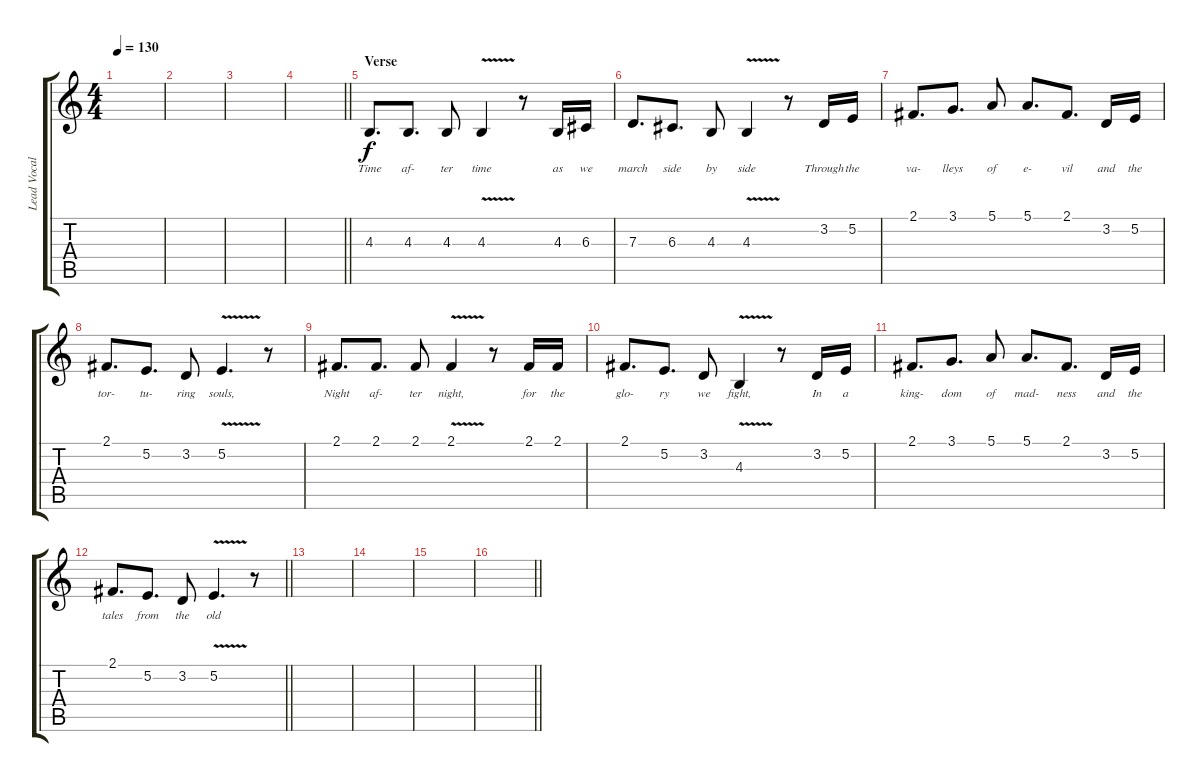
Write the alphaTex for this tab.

\track ("Lead Vocal - Marc Hudson" "Lead Vocal") {instrument clarinet}
\staff {score tabs}
\tuning (E4 B3 G3 D3 A2 E2) {hide}
\ts (4 4)
\tempo 130
\clef g2
\ks c
|
|
|
\barLineRight lightlight
|
\section ("" "Verse")
4.3.8{d lyrics (0 "Time") lyrics (1 "") lyrics (2 "") lyrics (3 "") lyrics (4 "")} 4.3.8{d lyrics (0 "af-") lyrics (1 "") lyrics (2 "") lyrics (3 "") lyrics (4 "")} 4.3.8{lyrics (0 "ter") lyrics (1 "") lyrics (2 "") lyrics (3 "") lyrics (4 "")} 4.3{v}.4{lyrics (0 "time") lyrics (1 "") lyrics (2 "") lyrics (3 "") lyrics (4 "")} r.8 4.3.16{lyrics (0 "as") lyrics (1 "") lyrics (2 "") lyrics (3 "") lyrics (4 "")} 6.3.16{lyrics (0 "we") lyrics (1 "") lyrics (2 "") lyrics (3 "") lyrics (4 "")} |
7.3.8{d lyrics (0 "march") lyrics (1 "") lyrics (2 "") lyrics (3 "") lyrics (4 "")} 6.3.8{d lyrics (0 "side") lyrics (1 "") lyrics (2 "") lyrics (3 "") lyrics (4 "")} 4.3.8{lyrics (0 "by") lyrics (1 "") lyrics (2 "") lyrics (3 "") lyrics (4 "")} 4.3{v}.4{lyrics (0 "side") lyrics (1 "") lyrics (2 "") lyrics (3 "") lyrics (4 "")} r.8 3.2.16{lyrics (0 "Through") lyrics (1 "") lyrics (2 "") lyrics (3 "") lyrics (4 "")} 5.2.16{lyrics (0 "the") lyrics (1 "") lyrics (2 "") lyrics (3 "") lyrics (4 "")} |
2.1.8{d lyrics (0 "va-") lyrics (1 "") lyrics (2 "") lyrics (3 "") lyrics (4 "")} 3.1.8{d lyrics (0 "lleys") lyrics (1 "") lyrics (2 "") lyrics (3 "") lyrics (4 "")} 5.1.8{lyrics (0 "of") lyrics (1 "") lyrics (2 "") lyrics (3 "") lyrics (4 "")} 5.1.8{d lyrics (0 "e-") lyrics (1 "") lyrics (2 "") lyrics (3 "") lyrics (4 "")} 2.1.8{d lyrics (0 "vil") lyrics (1 "") lyrics (2 "") lyrics (3 "") lyrics (4 "")} 3.2.16{lyrics (0 "and") lyrics (1 "") lyrics (2 "") lyrics (3 "") lyrics (4 "")} 5.2.16{lyrics (0 "the") lyrics (1 "") lyrics (2 "") lyrics (3 "") lyrics (4 "")} |
2.1.8{d lyrics (0 "tor-") lyrics (1 "") lyrics (2 "") lyrics (3 "") lyrics (4 "")} 5.2.8{d lyrics (0 "tu-") lyrics (1 "") lyrics (2 "") lyrics (3 "") lyrics (4 "")} 3.2.8{lyrics (0 "ring") lyrics (1 "") lyrics (2 "") lyrics (3 "") lyrics (4 "")} 5.2{v}.4{d lyrics (0 "souls,") lyrics (1 "") lyrics (2 "") lyrics (3 "") lyrics (4 "")} r.8 |
2.1.8{d lyrics (0 "Night") lyrics (1 "") lyrics (2 "") lyrics (3 "") lyrics (4 "")} 2.1.8{d lyrics (0 "af-") lyrics (1 "") lyrics (2 "") lyrics (3 "") lyrics (4 "")} 2.1.8{lyrics (0 "ter") lyrics (1 "") lyrics (2 "") lyrics (3 "") lyrics (4 "")} 2.1{v}.4{lyrics (0 "night,") lyrics (1 "") lyrics (2 "") lyrics (3 "") lyrics (4 "")} r.8 2.1.16{lyrics (0 "for") lyrics (1 "") lyrics (2 "") lyrics (3 "") lyrics (4 "")} 2.1.16{lyrics (0 "the") lyrics (1 "") lyrics (2 "") lyrics (3 "") lyrics (4 "")} |
2.1.8{d lyrics (0 "glo-") lyrics (1 "") lyrics (2 "") lyrics (3 "") lyrics (4 "")} 5.2.8{d lyrics (0 "ry") lyrics (1 "") lyrics (2 "") lyrics (3 "") lyrics (4 "")} 3.2.8{lyrics (0 "we") lyrics (1 "") lyrics (2 "") lyrics (3 "") lyrics (4 "")} 4.3{v}.4{lyrics (0 "fight,") lyrics (1 "") lyrics (2 "") lyrics (3 "") lyrics (4 "")} r.8 3.2.16{lyrics (0 "In") lyrics (1 "") lyrics (2 "") lyrics (3 "") lyrics (4 "")} 5.2.16{lyrics (0 "a") lyrics (1 "") lyrics (2 "") lyrics (3 "") lyrics (4 "")} |
2.1.8{d lyrics (0 "king-") lyrics (1 "") lyrics (2 "") lyrics (3 "") lyrics (4 "")} 3.1.8{d lyrics (0 "dom") lyrics (1 "") lyrics (2 "") lyrics (3 "") lyrics (4 "")} 5.1.8{lyrics (0 "of") lyrics (1 "") lyrics (2 "") lyrics (3 "") lyrics (4 "")} 5.1.8{d lyrics (0 "mad-") lyrics (1 "") lyrics (2 "") lyrics (3 "") lyrics (4 "")} 2.1.8{d lyrics (0 "ness") lyrics (1 "") lyrics (2 "") lyrics (3 "") lyrics (4 "")} 3.2.16{lyrics (0 "and") lyrics (1 "") lyrics (2 "") lyrics (3 "") lyrics (4 "")} 5.2.16{lyrics (0 "the") lyrics (1 "") lyrics (2 "") lyrics (3 "") lyrics (4 "")} |
\barLineRight lightlight
2.1.8{d lyrics (0 "tales") lyrics (1 "") lyrics (2 "") lyrics (3 "") lyrics (4 "")} 5.2.8{d lyrics (0 "from") lyrics (1 "") lyrics (2 "") lyrics (3 "") lyrics (4 "")} 3.2.8{lyrics (0 "the") lyrics (1 "") lyrics (2 "") lyrics (3 "") lyrics (4 "")} 5.2{v}.4{d lyrics (0 "old") lyrics (1 "") lyrics (2 "") lyrics (3 "") lyrics (4 "")} r.8 |
\section ("" "")
|
|
|
\barLineRight lightlight
